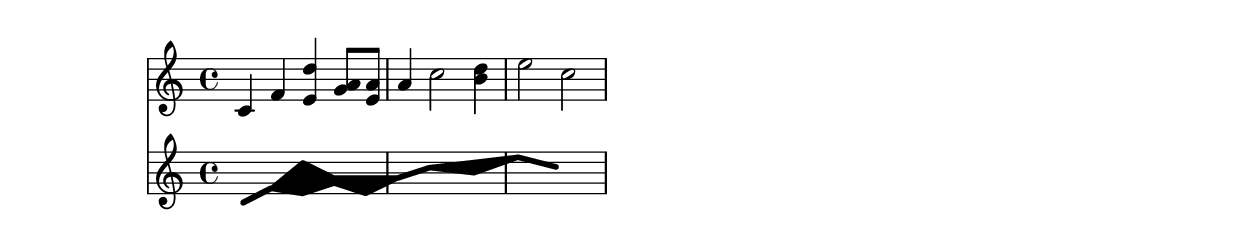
%% Do not edit this file; it is automatically
%% generated from LSR http://lsr.dsi.unimi.it
%% This file is in the public domain.
\version "2.13.4"

\header {
  lsrtags = "simultaneous-notes, chords, keyboards"

%% Translation of GIT committish: b2d4318d6c53df8469dfa4da09b27c15a374d0ca
  texidoces = "
Los «clusters» o racimos son un mecanismo para indicar la
interpretación de un ámbito de notas al mismo tiempo.

"
  doctitlees = "Clusters («racimos»)"

  texidoc = "
Clusters are a device to denote that a complete range of notes is to be
played.

"
  doctitle = "Clusters"
} % begin verbatim

fragment = \relative c' {
  c4 f <e d'>4
  <g a>8 <e a> a4 c2 <d b>4
  e2 c
}

<<
  \new Staff \fragment
  \new Staff \makeClusters \fragment
>>

